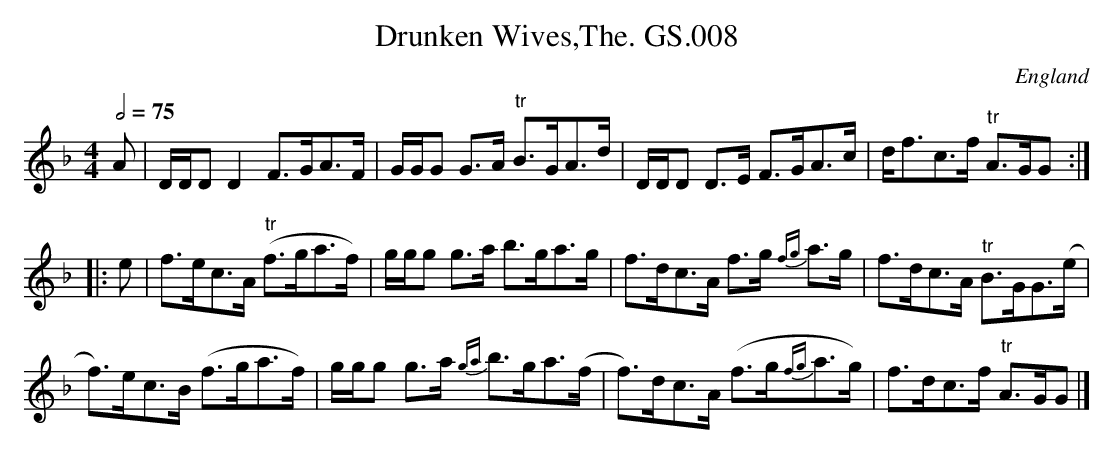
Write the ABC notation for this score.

X:1
T:Drunken Wives,The. GS.008
M:4/4
L:1/8
Q:1/2=75
O:England
K:F major
A | D/2D/2D D2 F>GA>F | G/2G/2G G>A "^tr"B>GA>d |\
D/2D/2D D>E F>GA>c | d<fc>f "^tr" A>GG :|!
|: e|f>ec>A "^tr"(f>ga>f) |g/2g/2g g>a b>ga>g |\
f>dc>A f>g {fg}a>g|f>dc>A "^tr"B>GG>(e|!
f)>ec>B (f>ga>f) | g/2g/2g g>a {ga}b>ga>(f |\
f)>dc>A (f>g{fg}a>g) | f>dc>f "^tr"A>GG |]
